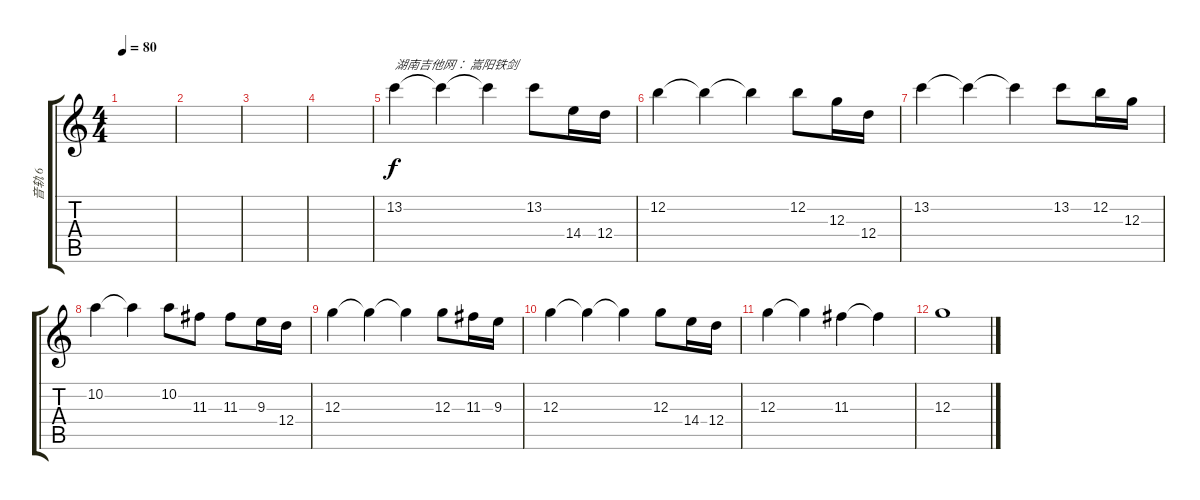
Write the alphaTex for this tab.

\track ("音轨 6" "音轨 6") {instrument acousticguitarnylon}
\staff {score tabs}
\tuning (E4 B3 G3 D3 A2 E2) {hide}
\ts (4 4)
\tempo 80
\clef g2
\ks c
|
|
|
|
13.2.4{txt "湖南吉他网： 嵩阳铁剑"} 13.2{t}.4 13.2{t}.4 13.2.8 14.4.16 12.4.16 |
12.2.4 12.2{t}.4 12.2{t}.4 12.2.8 12.3.16 12.4.16 |
13.2.4 13.2{t}.4 13.2{t}.4 13.2.8 12.2.16 12.3.16 |
10.2.4 10.2{t}.4 10.2.8 11.3.8 11.3.8 9.3.16 12.4.16 |
12.3.4 12.3{t}.4 12.3{t}.4 12.3.8 11.3.16 9.3.16 |
12.3.4 12.3{t}.4 12.3{t}.4 12.3.8 14.4.16 12.4.16 |
12.3.4 12.3{t}.4 11.3.4 11.3{t}.4 |
12.3.1
